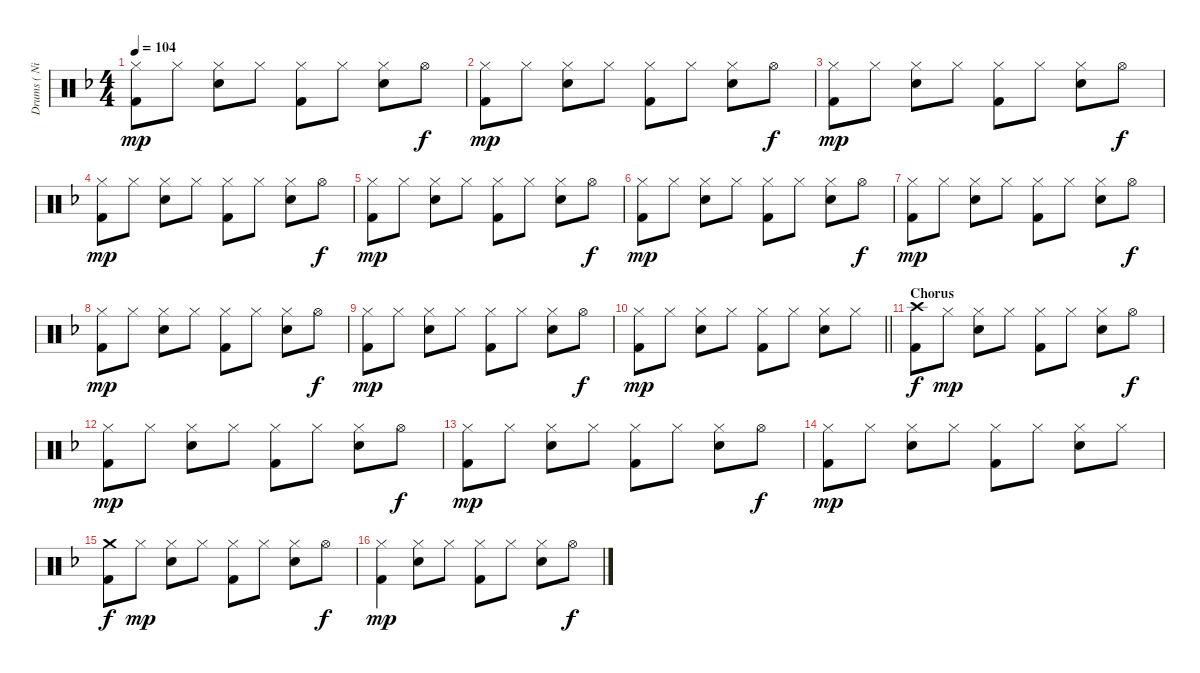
\track ("Drums ( Nick Mason )" "Drums ( Ni") {instrument percussion}
\staff {score}
\articulation defaults
\ts (4 4)
\tempo 104
\clef neutral
\ks dminor
("Hi-Hat (closed)" "Kick (hit) 2").8{dy mp} "Hi-Hat (closed)".8 ("Hi-Hat (closed)" "Snare (hit) 2").8 "Hi-Hat (closed)".8 ("Hi-Hat (closed)" "Kick (hit) 2").8 "Hi-Hat (closed)".8 ("Hi-Hat (closed)" "Snare (hit) 2").8 "Hi-Hat (open)".8{dy f} |
("Hi-Hat (closed)" "Kick (hit) 2").8{dy mp} "Hi-Hat (closed)".8 ("Hi-Hat (closed)" "Snare (hit) 2").8 "Hi-Hat (closed)".8 ("Hi-Hat (closed)" "Kick (hit) 2").8 "Hi-Hat (closed)".8 ("Hi-Hat (closed)" "Snare (hit) 2").8 "Hi-Hat (open)".8{dy f} |
("Hi-Hat (closed)" "Kick (hit) 2").8{dy mp} "Hi-Hat (closed)".8 ("Hi-Hat (closed)" "Snare (hit) 2").8 "Hi-Hat (closed)".8 ("Hi-Hat (closed)" "Kick (hit) 2").8 "Hi-Hat (closed)".8 ("Hi-Hat (closed)" "Snare (hit) 2").8 "Hi-Hat (open)".8{dy f} |
("Hi-Hat (closed)" "Kick (hit) 2").8{dy mp} "Hi-Hat (closed)".8 ("Hi-Hat (closed)" "Snare (hit) 2").8 "Hi-Hat (closed)".8 ("Hi-Hat (closed)" "Kick (hit) 2").8 "Hi-Hat (closed)".8 ("Hi-Hat (closed)" "Snare (hit) 2").8 "Hi-Hat (open)".8{dy f} |
("Hi-Hat (closed)" "Kick (hit) 2").8{dy mp} "Hi-Hat (closed)".8 ("Hi-Hat (closed)" "Snare (hit) 2").8 "Hi-Hat (closed)".8 ("Hi-Hat (closed)" "Kick (hit) 2").8 "Hi-Hat (closed)".8 ("Hi-Hat (closed)" "Snare (hit) 2").8 "Hi-Hat (open)".8{dy f} |
("Hi-Hat (closed)" "Kick (hit) 2").8{dy mp} "Hi-Hat (closed)".8 ("Hi-Hat (closed)" "Snare (hit) 2").8 "Hi-Hat (closed)".8 ("Hi-Hat (closed)" "Kick (hit) 2").8 "Hi-Hat (closed)".8 ("Hi-Hat (closed)" "Snare (hit) 2").8 "Hi-Hat (open)".8{dy f} |
("Hi-Hat (closed)" "Kick (hit) 2").8{dy mp} "Hi-Hat (closed)".8 ("Hi-Hat (closed)" "Snare (hit) 2").8 "Hi-Hat (closed)".8 ("Hi-Hat (closed)" "Kick (hit) 2").8 "Hi-Hat (closed)".8 ("Hi-Hat (closed)" "Snare (hit) 2").8 "Hi-Hat (open)".8{dy f} |
("Hi-Hat (closed)" "Kick (hit) 2").8{dy mp} "Hi-Hat (closed)".8 ("Hi-Hat (closed)" "Snare (hit) 2").8 "Hi-Hat (closed)".8 ("Hi-Hat (closed)" "Kick (hit) 2").8 "Hi-Hat (closed)".8 ("Hi-Hat (closed)" "Snare (hit) 2").8 "Hi-Hat (open)".8{dy f} |
("Hi-Hat (closed)" "Kick (hit) 2").8{dy mp} "Hi-Hat (closed)".8 ("Hi-Hat (closed)" "Snare (hit) 2").8 "Hi-Hat (closed)".8 ("Hi-Hat (closed)" "Kick (hit) 2").8 "Hi-Hat (closed)".8 ("Hi-Hat (closed)" "Snare (hit) 2").8 "Hi-Hat (open)".8{dy f} |
\barLineRight lightlight
("Hi-Hat (closed)" "Kick (hit) 2").8{dy mp} "Hi-Hat (closed)".8 ("Hi-Hat (closed)" "Snare (hit) 2").8 "Hi-Hat (closed)".8 ("Hi-Hat (closed)" "Kick (hit) 2").8 "Hi-Hat (closed)".8 ("Hi-Hat (closed)" "Snare (hit) 2").8 "Hi-Hat (closed)".8 |
\section ("" "Chorus")
("Crash high (hit)" "Kick (hit) 2").8{dy f} "Hi-Hat (closed)".8{dy mp} ("Hi-Hat (closed)" "Snare (hit) 2").8 "Hi-Hat (closed)".8 ("Hi-Hat (closed)" "Kick (hit) 2").8 "Hi-Hat (closed)".8 ("Hi-Hat (closed)" "Snare (hit) 2").8 "Hi-Hat (open)".8{dy f} |
("Hi-Hat (closed)" "Kick (hit) 2").8{dy mp} "Hi-Hat (closed)".8 ("Hi-Hat (closed)" "Snare (hit) 2").8 "Hi-Hat (closed)".8 ("Hi-Hat (closed)" "Kick (hit) 2").8 "Hi-Hat (closed)".8 ("Hi-Hat (closed)" "Snare (hit) 2").8 "Hi-Hat (open)".8{dy f} |
("Hi-Hat (closed)" "Kick (hit) 2").8{dy mp} "Hi-Hat (closed)".8 ("Hi-Hat (closed)" "Snare (hit) 2").8 "Hi-Hat (closed)".8 ("Hi-Hat (closed)" "Kick (hit) 2").8 "Hi-Hat (closed)".8 ("Hi-Hat (closed)" "Snare (hit) 2").8 "Hi-Hat (open)".8{dy f} |
("Hi-Hat (closed)" "Kick (hit) 2").8{dy mp} "Hi-Hat (closed)".8 ("Hi-Hat (closed)" "Snare (hit) 2").8 "Hi-Hat (closed)".8 ("Hi-Hat (closed)" "Kick (hit) 2").8 "Hi-Hat (closed)".8 ("Hi-Hat (closed)" "Snare (hit) 2").8 "Hi-Hat (closed)".8 |
("Crash medium (hit)" "Kick (hit) 2").8{dy f} "Hi-Hat (closed)".8{dy mp} ("Hi-Hat (closed)" "Snare (hit) 2").8 "Hi-Hat (closed)".8 ("Hi-Hat (closed)" "Kick (hit) 2").8 "Hi-Hat (closed)".8 ("Hi-Hat (closed)" "Snare (hit) 2").8 "Hi-Hat (open)".8{dy f} |
("Hi-Hat (closed)" "Kick (hit) 2").4{dy mp} ("Hi-Hat (closed)" "Snare (hit) 2").8 "Hi-Hat (closed)".8 ("Hi-Hat (closed)" "Kick (hit) 2").8 "Hi-Hat (closed)".8 ("Hi-Hat (closed)" "Snare (hit) 2").8 "Hi-Hat (open)".8{dy f}
